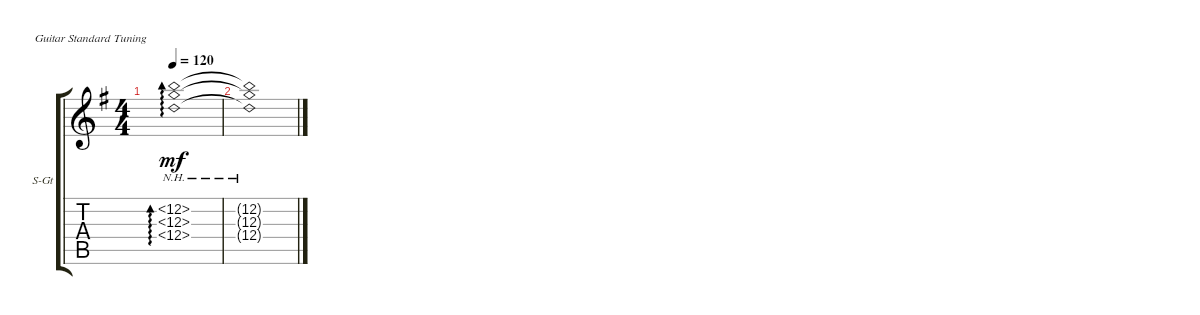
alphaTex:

\defaultSystemsLayout 4
\bracketExtendMode groupsimilarinstruments
\firstSystemTrackNameOrientation horizontal
\otherSystemsTrackNameOrientation horizontal
\track ("Steel Guitar" "S-Gt") {instrument acousticguitarsteel}
\staff {score tabs}
\tuning (E4 B3 G3 D3 A2 E2)
\ts (4 4)
\tempo 120
\clef g2
\ks eminor
(12.4{nh} 12.3{nh} 12.2{nh}).1{ad 0 dy mf} |
(12.2{nh t} 12.3{nh t} 12.4{nh t}).1
